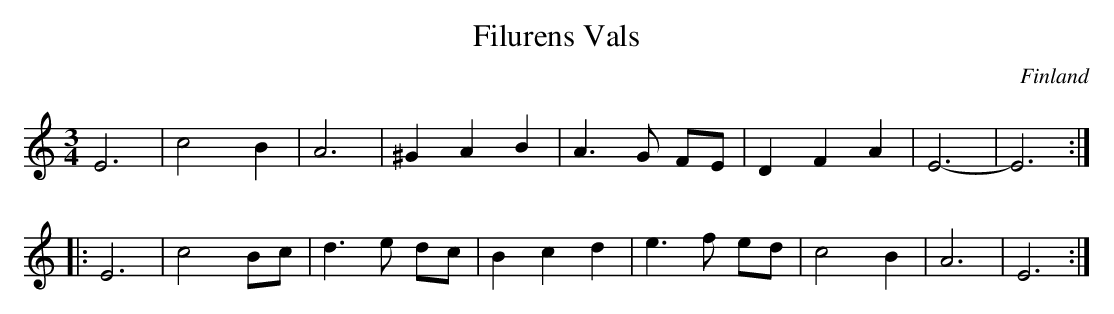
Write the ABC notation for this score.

X:1
T:Filurens Vals
M:3/4
O:Finland
K:A minor
E6|c4B2|A6|^G2A2B2|A3G FE| D2F2A2|E6-|E6:|
|:E6|c4Bc| d3e dc| B2c2d2|e3f ed|c4B2|A6|E6:|
